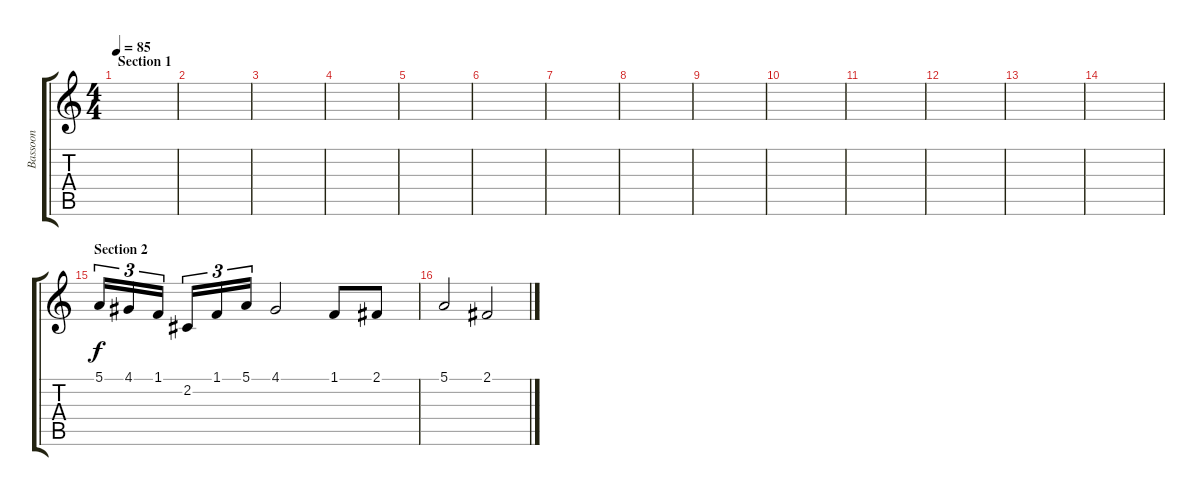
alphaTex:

\track ("Bassoon" "Bassoon") {instrument bassoon}
\staff {score tabs}
\tuning (E4 B3 G3 D3 A2 E2) {hide}
\ts (4 4)
\section ("" "Section 1")
\tempo 85
\clef g2
\ks c
|
|
|
|
|
|
|
|
|
|
|
|
|
|
\section ("" "Section 2")
5.1.16{tu (3 2)} 4.1.16{tu (3 2)} 1.1.16{tu (3 2)} 2.2.16{tu (3 2)} 1.1.16{tu (3 2)} 5.1.16{tu (3 2)} 4.1.2 1.1.8 2.1.8 |
5.1.2 2.1.2
